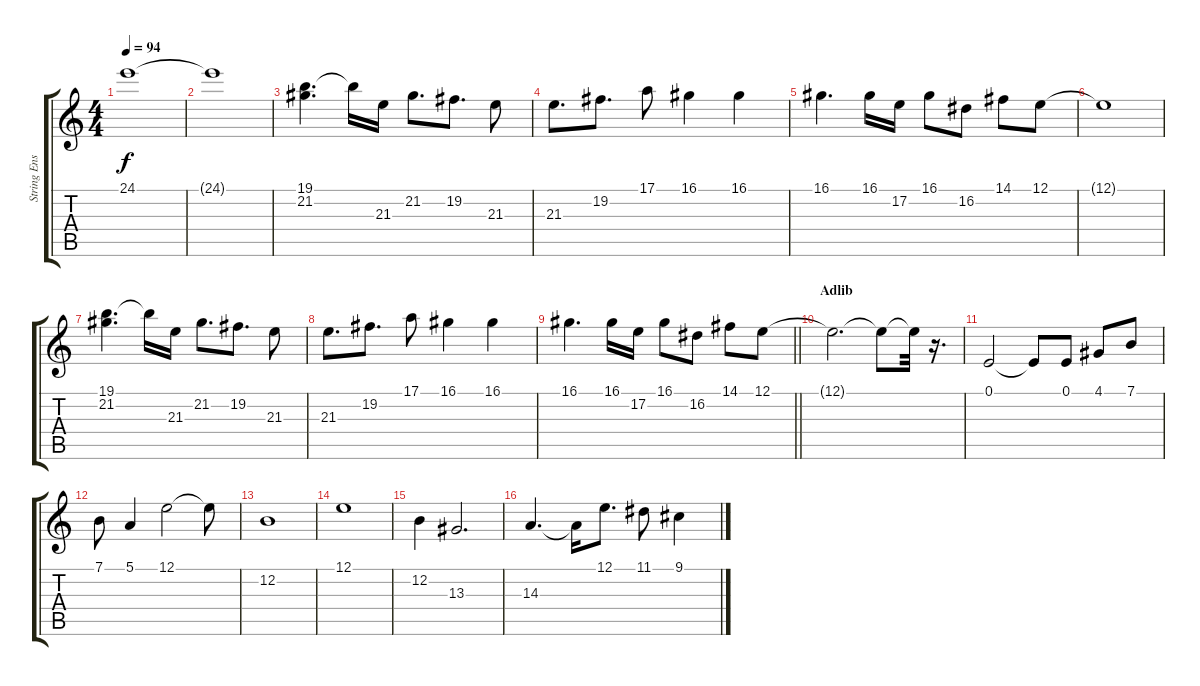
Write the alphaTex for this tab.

\track ("String Ensemble I" "String Ens") {instrument stringensemble1}
\staff {score tabs}
\tuning (E4 B3 G3 D3 A2 E2) {hide}
\ts (4 4)
\tempo 94
\clef g2
\ks c
24.1.1{dy f} |
24.1{t}.1 |
(19.1 21.2).4{d} 19.1{t}.16 21.3.16 21.2.8{d} 19.2.8{d} 21.3.8 |
21.3.8{d} 19.2.8{d} 17.1.8 16.1.4 16.1.4 |
16.1.4{d} 16.1.16 17.2.16 16.1.8 16.2.8 14.1.8 12.1.8 |
12.1{t}.1 |
(19.1 21.2).4{d} 19.1{t}.16 21.3.16 21.2.8{d} 19.2.8{d} 21.3.8 |
21.3.8{d} 19.2.8{d} 17.1.8 16.1.4 16.1.4 |
\barLineRight lightlight
16.1.4{d} 16.1.16 17.2.16 16.1.8 16.2.8 14.1.8 12.1.8 |
\section ("" "Adlib")
12.1{t}.2{d} 12.1{t}.8 12.1{t}.32 r.16{d} |
0.1.2 0.1{t}.8 0.1.8 4.1.8 7.1.8 |
7.1.8 5.1.4 12.1.2 12.1{t}.8 |
12.2.1 |
12.1.1 |
12.2.4 13.3.2{d} |
14.3.4{d} 14.3{t}.16 12.1.8{d} 11.1.8 9.1.4
